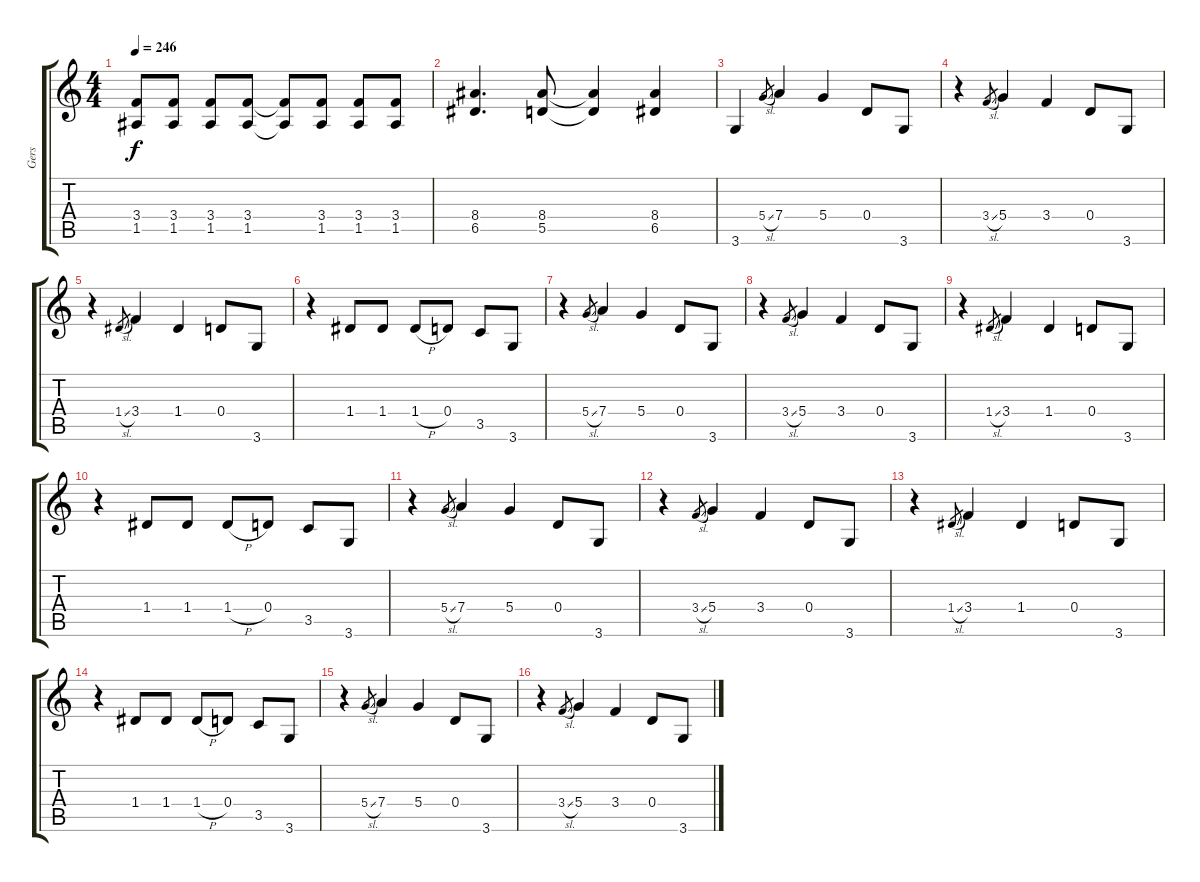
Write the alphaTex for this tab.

\track ("Gers" "Gers") {instrument distortionguitar}
\staff {score tabs}
\tuning (E4 B3 G3 D3 A2 E2) {hide}
\ts (4 4)
\tempo 246
\clef g2
\ks c
(3.4 1.5).8{dy f} (3.4 1.5).8 (3.4 1.5).8 (3.4 1.5).8 (3.4{t} 1.5{t}).8 (3.4 1.5).8 (3.4 1.5).8 (3.4 1.5).8 |
(8.4 6.5).4{d} (8.4 5.5).8 (8.4{t} 5.5{t}).4 (8.4 6.5).4 |
3.6.4 5.4{sl}.8{gr} 7.4.4 5.4.4 0.4.8 3.6.8 |
r.4 3.4{sl}.8{gr} 5.4.4 3.4.4 0.4.8 3.6.8 |
r.4 1.4{sl}.8{gr} 3.4.4 1.4.4 0.4.8 3.6.8 |
r.4 1.4.8 1.4.8 1.4{h}.8 0.4.8 3.5.8 3.6.8 |
r.4 5.4{sl}.8{gr} 7.4.4 5.4.4 0.4.8 3.6.8 |
r.4 3.4{sl}.8{gr} 5.4.4 3.4.4 0.4.8 3.6.8 |
r.4 1.4{sl}.8{gr} 3.4.4 1.4.4 0.4.8 3.6.8 |
r.4 1.4.8 1.4.8 1.4{h}.8 0.4.8 3.5.8 3.6.8 |
r.4 5.4{sl}.8{gr} 7.4.4 5.4.4 0.4.8 3.6.8 |
r.4 3.4{sl}.8{gr} 5.4.4 3.4.4 0.4.8 3.6.8 |
r.4 1.4{sl}.8{gr} 3.4.4 1.4.4 0.4.8 3.6.8 |
r.4 1.4.8 1.4.8 1.4{h}.8 0.4.8 3.5.8 3.6.8 |
r.4 5.4{sl}.8{gr} 7.4.4 5.4.4 0.4.8 3.6.8 |
r.4 3.4{sl}.8{gr} 5.4.4 3.4.4 0.4.8 3.6.8
